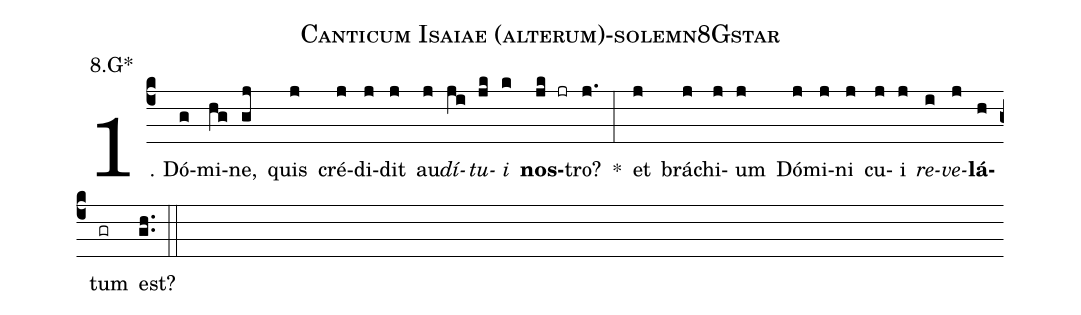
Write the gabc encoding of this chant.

name: Canticum Isaiae (alterum)-solemn8Gstar;
annotation: 8.G*;
%%
(c4)1. Dó(g)mi(hg)ne,(gj) quis(j) cré(j)di(j)dit(j) au(j)<i>dí</i>(ji)<i>tu</i>(jk)<i>i</i>(k) <b>nos</b>(jk jr)tro?(j.) *(:) et(j) brá(j)chi(j)um(j) Dó(j)mi(j)ni(j) cu(j)i(j) <i>re</i>(i)<i>ve</i>(j)<b>lá</b>(h)tum(gr) est?(gh..) (::)
